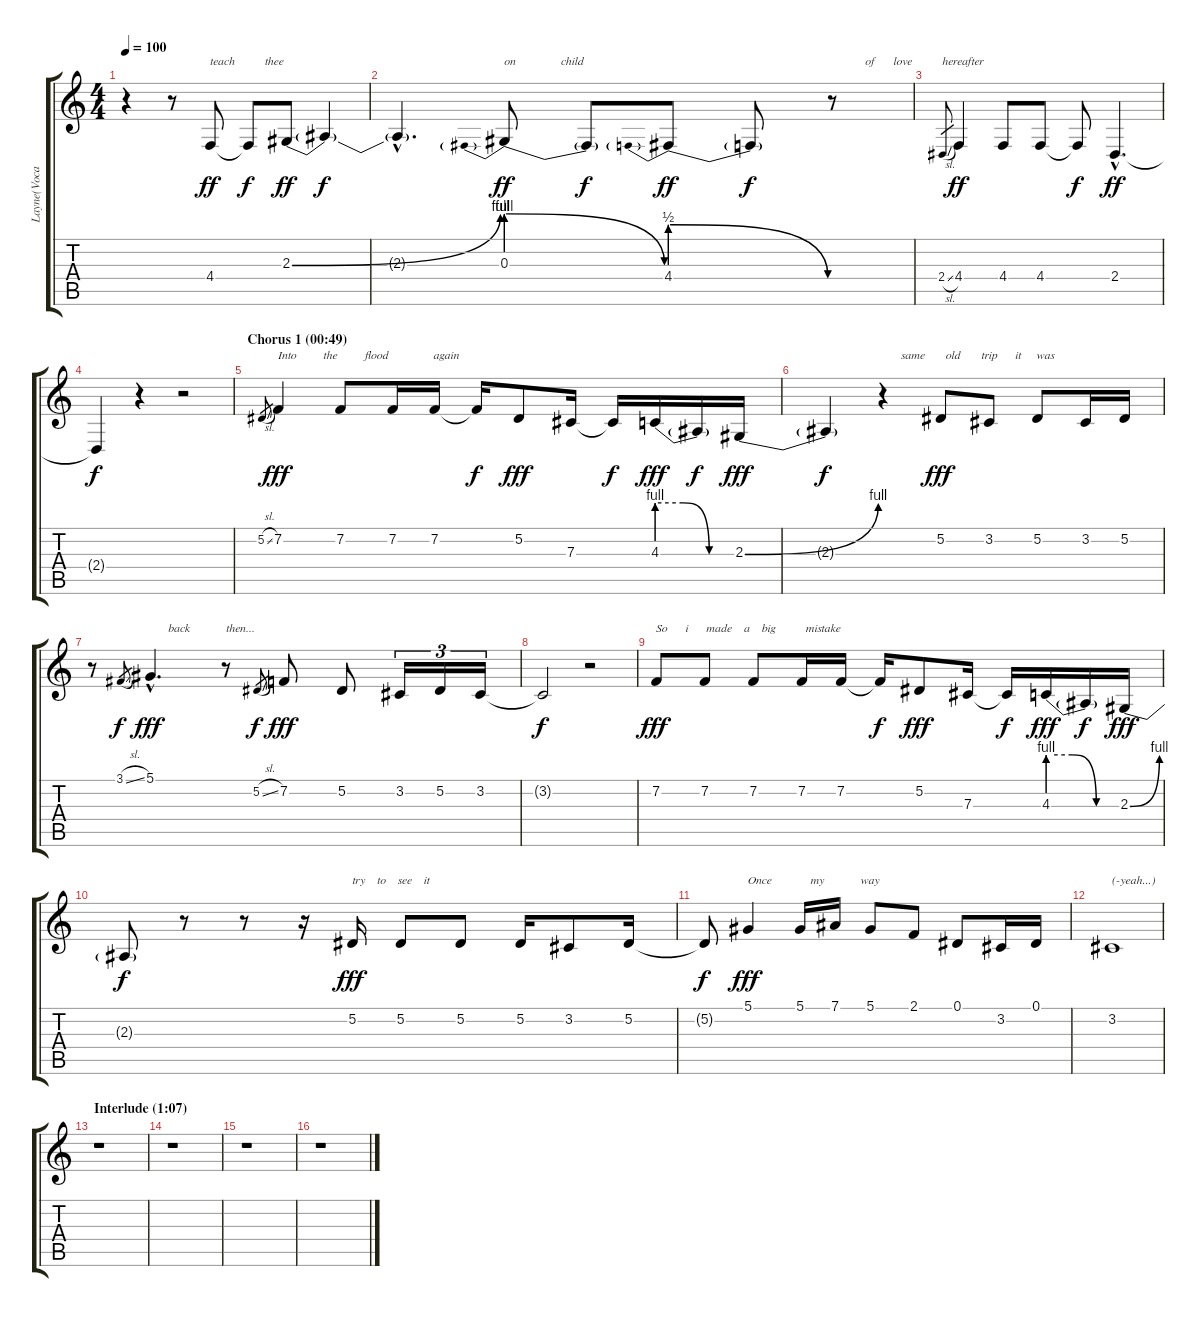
\track ("Layne(Vocals)" "Layne(Voca") {instrument lead6voice}
\staff {score tabs}
\tuning (Eb4 Bb3 Gb3 Db3 Ab2 Eb2) {hide}
\ts (4 4)
\tempo 100
\clef g2
\ks c
r.4{dy f} r.8 4.4.8{txt "teach          thee " dy ff} 4.4{t}.8{dy f} 2.3{be (bend 0 0 60 4)}.8{dy ff} 2.3{t}.4{dy f} |
2.3{hac t}.4{d} 0.3{be (prebendrelease 0 4 60 0)}.8{txt "on               child " dy ff} 0.3{t}.8{dy f} 4.4{be (prebendrelease 0 2 60 0)}.8{dy ff} 4.4{t}.8{dy f} r.8{txt "           of      love          hereafter"} |
2.4{sl}.8{gr} 4.4.4{dy ff} 4.4.8 4.4.8 4.4{t}.8{dy f} 2.4{hac}.4{d dy ff} |
2.4{t}.4{dy f} r.4 r.2 |
\section ("" "Chorus 1 (00:49)")
5.2{sl}.8{gr} 7.2.4{txt "Into         the         flood               again" dy fff} 7.2.8 7.2.16 7.2.16 7.2{t}.16{dy f} 5.2.8{dy fff} 7.3.16 7.3{t}.16{dy f} 4.3{be (custom 0 4 20 4 40 0 60 0)}.16{dy fff} 4.3{t}.16{dy f} 2.3{be (bend 0 0 60 4)}.16{dy fff} |
2.3{t}.4{dy f} r.4{txt "      same       old       trip      it     was   "} 5.2.8{dy fff} 3.2.8 5.2.8 3.2.16 5.2.16 |
r.8 3.1{sl}.8{gr dy f} 5.1{hac}.4{d txt "      back            then..." dy fff} r.8 5.2{sl}.8{gr dy f} 7.2.8{dy fff} 5.2.8 3.2.16{tu (3 2)} 5.2.16{tu (3 2)} 3.2.16{tu (3 2)} |
3.2{t}.2{dy f} r.2 |
7.2.8{txt "So      i      made    a    big          mistake " dy fff} 7.2.8 7.2.8 7.2.16 7.2.16 7.2{t}.16{dy f} 5.2.8{dy fff} 7.3.16 7.3{t}.16{dy f} 4.3{be (custom 0 4 20 4 40 0 60 0)}.16{dy fff} 4.3{t}.16{dy f} 2.3{be (bend 0 0 60 4)}.16{dy fff} |
2.3{t}.8{dy f} r.8 r.8 r.16 5.2.16{txt "try    to    see    it " dy fff} 5.2.8 5.2.8 5.2.16 3.2.8 5.2.16 |
5.2{t}.8{dy f} 5.1.4{txt "Once             my            way        " dy fff} 5.1.16 7.1.16 5.1.8 2.1.8 0.1.8 3.2.16 0.1.16 |
3.2.1{txt "(-yeah...)"} |
\section ("" "Interlude (1:07)")
r.1 |
r.1 |
r.1 |
r.1
